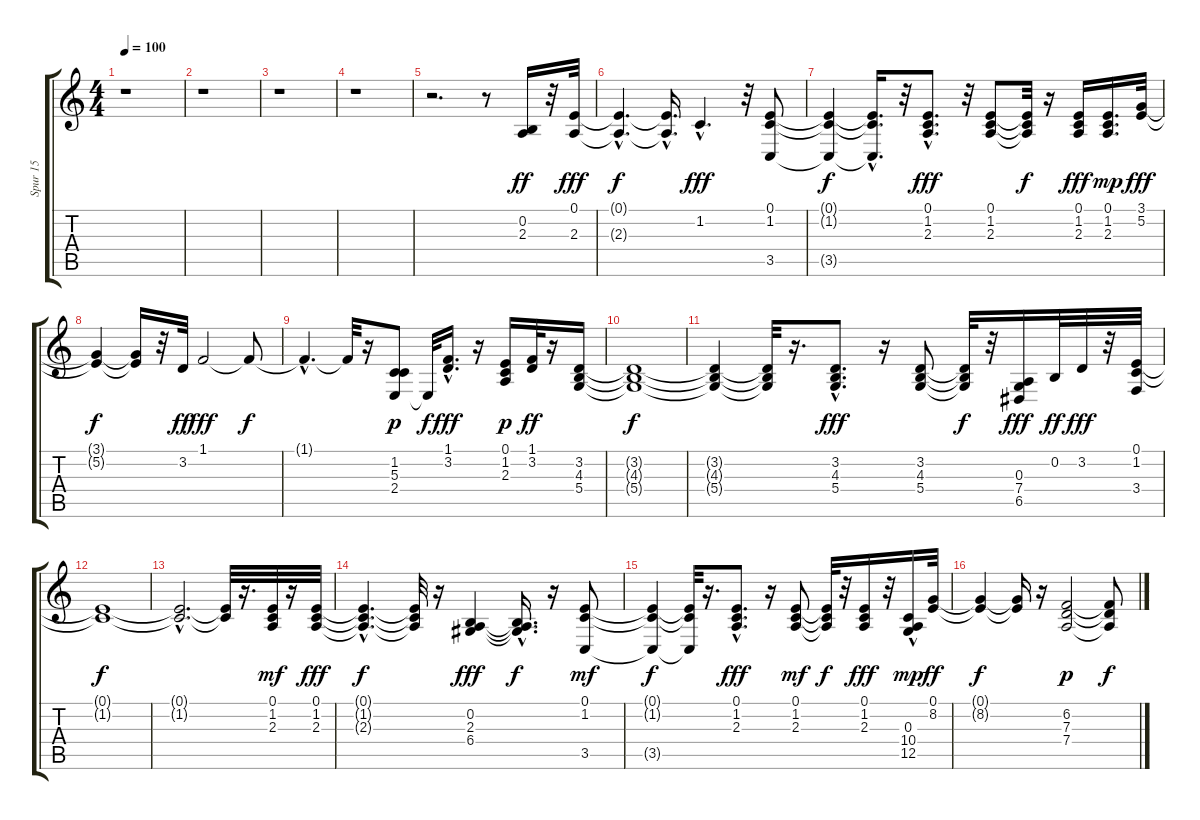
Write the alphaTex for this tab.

\track ("Spur 15" "Spur 15") {instrument tangoaccordion}
\staff {score tabs}
\tuning (E4 B3 G3 D3 A2 E2) {hide}
\ts (4 4)
\tempo 100
\clef g2
\ks c
r.1{dy f} |
r.1 |
r.1 |
r.1 |
r.2{d} r.8 (0.2 2.3).16{dy ff} r.32 (0.1 2.3).32{dy fff} |
(0.1{hac t} 2.3{hac t}).4{d dy f} (0.1{hac t} 2.3{hac t}).16{d} 1.2{hac}.4{d dy fff} r.32 (0.1 1.2 3.5).8 |
(0.1{t} 1.2{t} 3.5{t}).4{dy f} (0.1{hac t} 1.2{hac t} 3.5{hac t}).16{d} r.32 (0.1{hac} 1.2{hac} 2.3{hac}).8{d dy fff} r.32 (0.1 1.2 2.3).8 (0.1{t} 1.2{t} 2.3{t}).32{dy f} r.16 (0.1 1.2 2.3).16{dy fff} (0.1 1.2 2.3).16{d dy mp} (3.1 5.2).32{dy fff} |
(3.1{t} 5.2{t}).4{dy f} (3.1{t} 5.2{t}).16 r.32 3.2.32{dy ff} 1.1.2{dy fff} 1.1{t}.8{dy f} |
1.1{hac t}.4{d} 1.1{t}.32 r.16 (1.2 5.3 2.4).8{dy p} 2.4{t}.32{dy f} (1.1{hac} 3.2{hac}).16{d dy fff} r.16 (0.1 1.2 2.3).16{dy p} (1.1 3.2).32{dy ff} r.16 (3.2 4.3 5.4).16 |
(3.2{t} 4.3{t} 5.4{t}).1{dy f} |
(3.2{t} 4.3{t} 5.4{t}).4 (3.2{t} 4.3{t} 5.4{t}).32 r.16{d} (3.2{hac} 4.3{hac} 5.4{hac}).8{d dy fff} r.16 (3.2 4.3 5.4).8 (3.2{t} 4.3{t} 5.4{t}).32{dy f} r.32 (0.3 7.4 6.5).16{dy fff} 0.2.32{dy ff} 3.2.32{dy fff} r.32 (0.1 1.2 3.4).32 |
(0.1{t} 1.2{t}).1{dy f} |
(0.1{hac t} 1.2{hac t}).2{d} (0.1{t} 1.2{t}).32 r.16{d} (0.1 1.2 2.3).32{dy mf} r.16 (0.1 1.2 2.3).32{dy fff} |
(0.1{hac t} 1.2{hac t} 2.3{hac t}).4{d dy f} (0.1{t} 1.2{t} 2.3{t}).32 r.16 (0.2 2.3 6.4).4{dy fff} (0.2{hac t} 2.3{hac t} 6.4{hac t}).16{d dy f} r.16 (0.1 1.2 3.5).8{dy mf} |
(0.1{t} 1.2{t} 3.5{t}).4{dy f} (0.1{t} 1.2{t} 3.5{t}).32 r.16{d} (0.1{hac} 1.2{hac} 2.3{hac}).8{d dy fff} r.16 (0.1 1.2 2.3).8{dy mf} (0.1{t} 1.2{t} 2.3{t}).32{dy f} r.32 (0.1 1.2 2.3).16{dy fff} r.32 (0.3 10.4 12.5{hac}).16{dy mp} (0.1 8.2).32{dy ff} |
(0.1{t} 8.2{t}).4{dy f} (0.1{t} 8.2{t}).16 r.16 (6.2 7.3 7.4).2{dy p} (6.2{t} 7.3{t} 7.4{t}).8{dy f}
